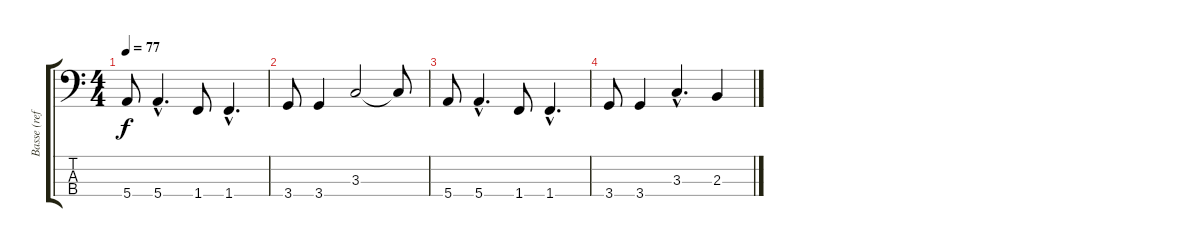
\track ("Basse (refrain)" "Basse (ref") {instrument electricbassfinger}
\staff {score tabs}
\tuning (G2 D2 A1 E1) {hide}
\ts (4 4)
\tempo 77
\clef f4
\ks c
5.4.8{dy f volume 7} 5.4{hac}.4{d} 1.4.8{volume 6} 1.4{hac}.4{d} |
3.4.8{volume 5} 3.4.4 3.3.2{volume 4} 3.3{t}.8 |
5.4.8{volume 3} 5.4{hac}.4{d} 1.4.8{volume 2} 1.4{hac}.4{d} |
3.4.8{volume 1} 3.4.4 3.3{hac}.4{d} 2.3.4
